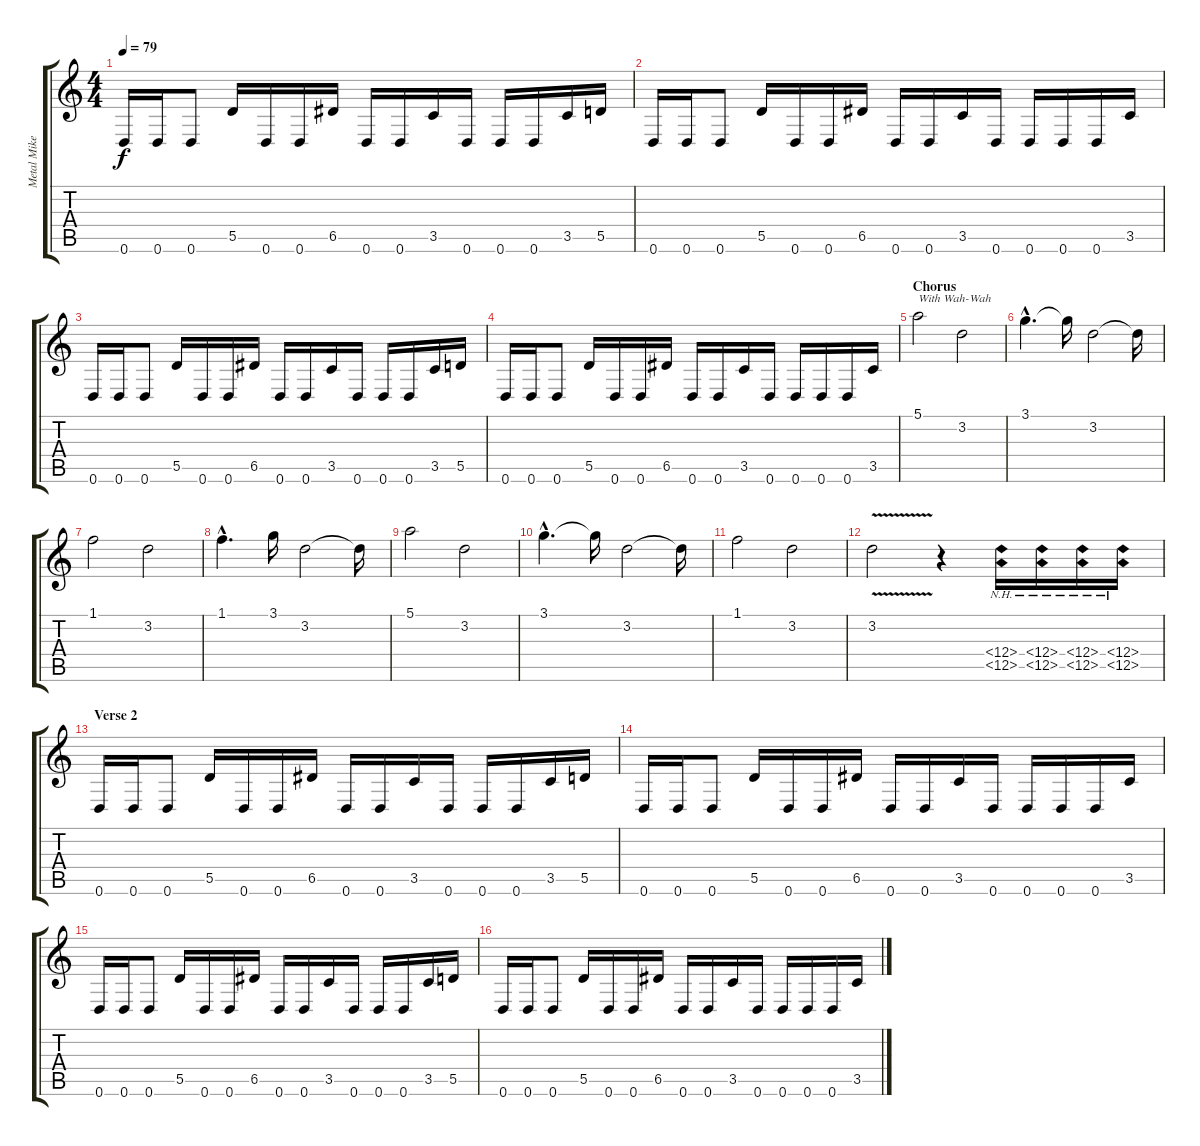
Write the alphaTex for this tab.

\track ("Metal Mike" "Metal Mike") {instrument distortionguitar}
\staff {score tabs}
\tuning (E4 B3 G3 D3 A2 D2) {hide}
\ts (4 4)
\tempo 79
\clef g2
\ks c
0.6.16{dy f volume 11} 0.6.16 0.6.8 5.5.16 0.6.16 0.6.16 6.5.16 0.6.16 0.6.16 3.5.16 0.6.16 0.6.16 0.6.16 3.5.16 5.5.16 |
0.6.16 0.6.16 0.6.8 5.5.16 0.6.16 0.6.16 6.5.16 0.6.16 0.6.16 3.5.16 0.6.16 0.6.16 0.6.16 0.6.16 3.5.16 |
0.6.16 0.6.16 0.6.8 5.5.16 0.6.16 0.6.16 6.5.16 0.6.16 0.6.16 3.5.16 0.6.16 0.6.16 0.6.16 3.5.16 5.5.16 |
0.6.16 0.6.16 0.6.8 5.5.16 0.6.16 0.6.16 6.5.16 0.6.16 0.6.16 3.5.16 0.6.16 0.6.16 0.6.16 0.6.16 3.5.16 |
\section ("" "Chorus")
5.1.2{txt "With Wah-Wah" volume 12 balance 0} 3.2.2 |
3.1{hac}.4{d} 3.1{t}.16 3.2.2 3.2{t}.16 |
1.1.2 3.2.2 |
1.1{hac}.4{d} 3.1.16 3.2.2 3.2{t}.16 |
5.1.2 3.2.2 |
3.1{hac}.4{d} 3.1{t}.16 3.2.2 3.2{t}.16 |
1.1.2 3.2.2 |
3.2{v}.2 r.4 (12.4{nh} 12.5{nh}).16 (12.4{nh} 12.5{nh}).16 (12.4{nh} 12.5{nh}).16 (12.4{nh} 12.5{nh}).16 |
\section ("" "Verse 2")
0.6.16{volume 10 balance 8} 0.6.16 0.6.8 5.5.16 0.6.16 0.6.16 6.5.16 0.6.16 0.6.16 3.5.16 0.6.16 0.6.16 0.6.16 3.5.16 5.5.16 |
0.6.16 0.6.16 0.6.8 5.5.16 0.6.16 0.6.16 6.5.16 0.6.16 0.6.16 3.5.16 0.6.16 0.6.16 0.6.16 0.6.16 3.5.16 |
0.6.16 0.6.16 0.6.8 5.5.16 0.6.16 0.6.16 6.5.16 0.6.16 0.6.16 3.5.16 0.6.16 0.6.16 0.6.16 3.5.16 5.5.16 |
0.6.16 0.6.16 0.6.8 5.5.16 0.6.16 0.6.16 6.5.16 0.6.16 0.6.16 3.5.16 0.6.16 0.6.16 0.6.16 0.6.16 3.5.16
